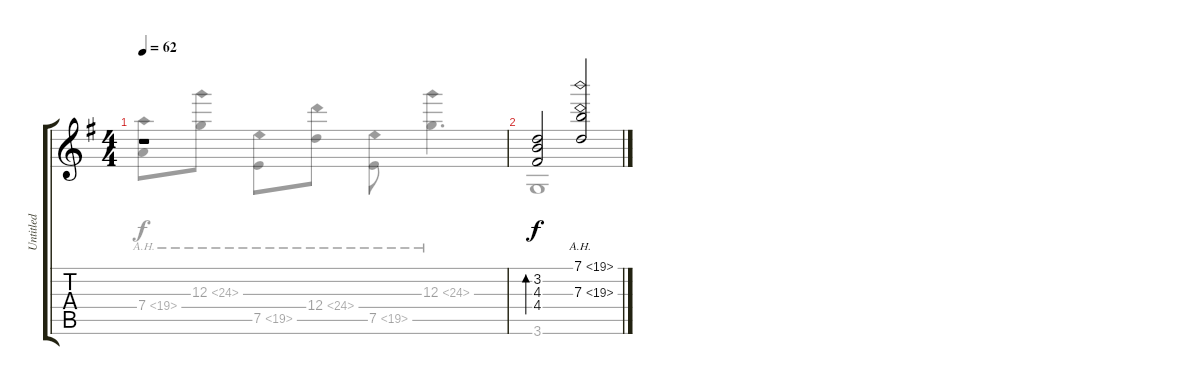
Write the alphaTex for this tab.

\track ("Untitled" "Untitled") {instrument acousticguitarnylon}
\staff {score tabs}
\tuning (E4 B3 G3 D3 A2 E2) {hide}
\voice
\ts (4 4)
\tempo 62
\clef g2
\ks g
r.1{dy f} |
(3.2 4.3 4.4).2{bd 30} (7.1{ah 12} 7.3{ah 12}).2
\voice
\clef g2
\ottava regular
\simile none
\ks g
7.4{ah 12}.8{dy f} 12.3{ah 12}.8 7.5{ah 12}.8 12.4{ah 12}.8 7.5{ah 12}.8 12.3{ah 12}.4{d} |
3.6.1
